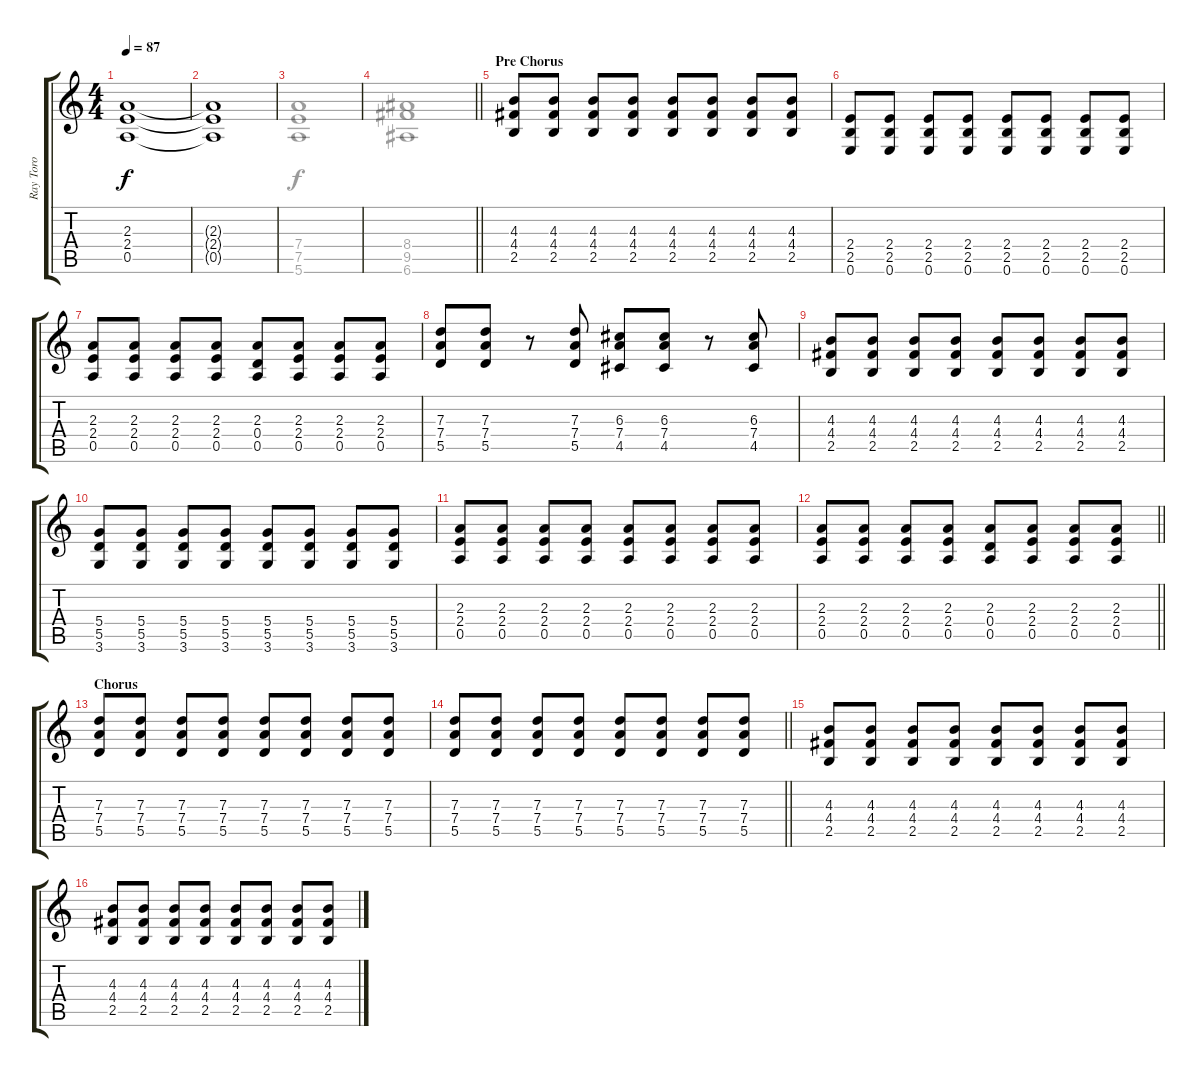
\track ("Ray Toro" "Ray Toro") {instrument acousticguitarsteel}
\staff {score tabs}
\tuning (E4 B3 G3 D3 A2 E2) {hide}
\voice
\ts (4 4)
\tempo 87
\clef g2
\ks c
(2.3 2.4 0.5).1{dy f} |
(2.3{t} 2.4{t} 0.5{t}).1 |
|
\barLineRight lightlight
|
\section ("" "Pre Chorus")
(4.3 4.4 2.5).8 (4.3 4.4 2.5).8 (4.3 4.4 2.5).8 (4.3 4.4 2.5).8 (4.3 4.4 2.5).8 (4.3 4.4 2.5).8 (4.3 4.4 2.5).8 (4.3 4.4 2.5).8 |
(2.4 2.5 0.6).8 (2.4 2.5 0.6).8 (2.4 2.5 0.6).8 (2.4 2.5 0.6).8 (2.4 2.5 0.6).8 (2.4 2.5 0.6).8 (2.4 2.5 0.6).8 (2.4 2.5 0.6).8 |
(2.3 2.4 0.5).8 (2.3 2.4 0.5).8 (2.3 2.4 0.5).8 (2.3 2.4 0.5).8 (2.3 0.4 0.5).8 (2.3 2.4 0.5).8 (2.3 2.4 0.5).8 (2.3 2.4 0.5).8 |
(7.3 7.4 5.5).8 (7.3 7.4 5.5).8 r.8 (7.3 7.4 5.5).8 (6.3 7.4 4.5).8 (6.3 7.4 4.5).8 r.8 (6.3 7.4 4.5).8 |
(4.3 4.4 2.5).8 (4.3 4.4 2.5).8 (4.3 4.4 2.5).8 (4.3 4.4 2.5).8 (4.3 4.4 2.5).8 (4.3 4.4 2.5).8 (4.3 4.4 2.5).8 (4.3 4.4 2.5).8 |
(5.4 5.5 3.6).8 (5.4 5.5 3.6).8 (5.4 5.5 3.6).8 (5.4 5.5 3.6).8 (5.4 5.5 3.6).8 (5.4 5.5 3.6).8 (5.4 5.5 3.6).8 (5.4 5.5 3.6).8 |
(2.3 2.4 0.5).8 (2.3 2.4 0.5).8 (2.3 2.4 0.5).8 (2.3 2.4 0.5).8 (2.3 2.4 0.5).8 (2.3 2.4 0.5).8 (2.3 2.4 0.5).8 (2.3 2.4 0.5).8 |
\barLineRight lightlight
(2.3 2.4 0.5).8 (2.3 2.4 0.5).8 (2.3 2.4 0.5).8 (2.3 2.4 0.5).8 (2.3 0.4 0.5).8 (2.3 2.4 0.5).8 (2.3 2.4 0.5).8 (2.3 2.4 0.5).8 |
\section ("" "Chorus ")
(7.3 7.4 5.5).8 (7.3 7.4 5.5).8 (7.3 7.4 5.5).8 (7.3 7.4 5.5).8 (7.3 7.4 5.5).8 (7.3 7.4 5.5).8 (7.3 7.4 5.5).8 (7.3 7.4 5.5).8 |
\barLineRight lightlight
(7.3 7.4 5.5).8 (7.3 7.4 5.5).8 (7.3 7.4 5.5).8 (7.3 7.4 5.5).8 (7.3 7.4 5.5).8 (7.3 7.4 5.5).8 (7.3 7.4 5.5).8 (7.3 7.4 5.5).8 |
(4.3 4.4 2.5).8 (4.3 4.4 2.5).8 (4.3 4.4 2.5).8 (4.3 4.4 2.5).8 (4.3 4.4 2.5).8 (4.3 4.4 2.5).8 (4.3 4.4 2.5).8 (4.3 4.4 2.5).8 |
(4.3 4.4 2.5).8 (4.3 4.4 2.5).8 (4.3 4.4 2.5).8 (4.3 4.4 2.5).8 (4.3 4.4 2.5).8 (4.3 4.4 2.5).8 (4.3 4.4 2.5).8 (4.3 4.4 2.5).8
\voice
\clef g2
\ottava regular
\simile none
\ks c
|
|
(7.4 7.5 5.6).1 |
\barLineRight lightlight
(8.4 9.5 6.6).1 |
|
|
|
|
|
|
|
\barLineRight lightlight
|
|
\barLineRight lightlight
|
|
